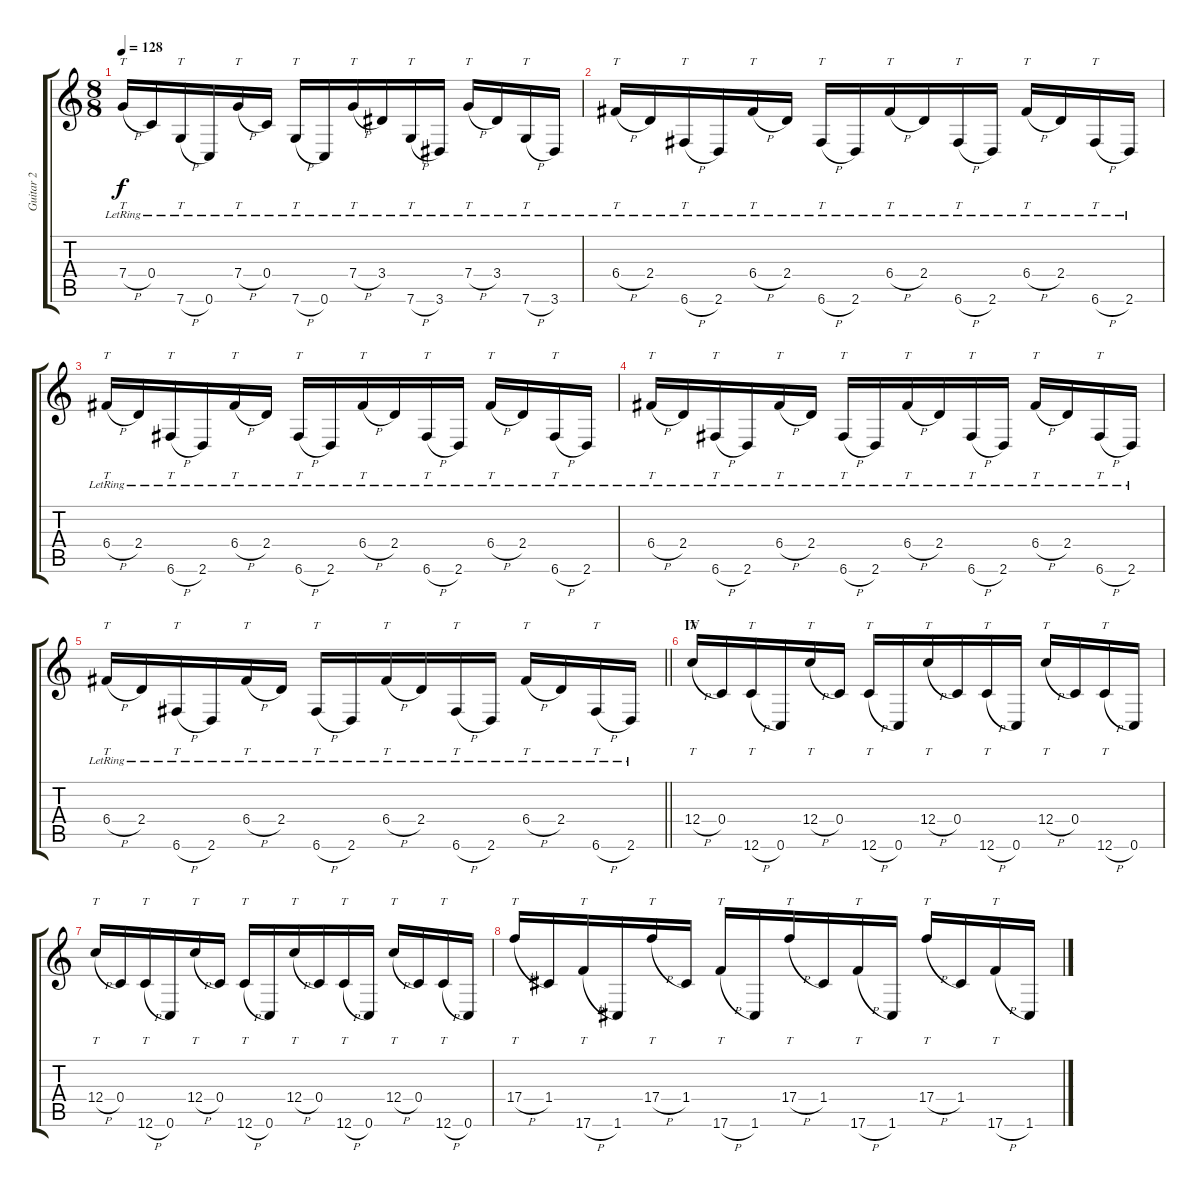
\track ("Guitar 2" "Guitar 2") {instrument electricguitarjazz}
\staff {score tabs}
\tuning (D4 A3 F3 C3 G2 C2) {hide}
\ts (8 8)
\tempo 128
\clef g2
\ks c
7.4{h lr}.16{tt dy f} 0.4{lr}.16 7.6{h lr}.16{tt} 0.6{lr}.16 7.4{h lr}.16{tt} 0.4{lr}.16 7.6{h lr}.16{tt} 0.6{lr}.16 7.4{h lr}.16{tt} 3.4{lr}.16 7.6{h lr}.16{tt} 3.6{lr}.16 7.4{h lr}.16{tt} 3.4{lr}.16 7.6{h lr}.16{tt} 3.6{lr}.16 |
6.4{h lr}.16{tt} 2.4{lr}.16 6.6{h lr}.16{tt} 2.6{lr}.16 6.4{h lr}.16{tt} 2.4{lr}.16 6.6{h lr}.16{tt} 2.6{lr}.16 6.4{h lr}.16{tt} 2.4{lr}.16 6.6{h lr}.16{tt} 2.6{lr}.16 6.4{h lr}.16{tt} 2.4{lr}.16 6.6{h lr}.16{tt} 2.6{lr}.16 |
6.4{h lr}.16{tt} 2.4{lr}.16 6.6{h lr}.16{tt} 2.6{lr}.16 6.4{h lr}.16{tt} 2.4{lr}.16 6.6{h lr}.16{tt} 2.6{lr}.16 6.4{h lr}.16{tt} 2.4{lr}.16 6.6{h lr}.16{tt} 2.6{lr}.16 6.4{h lr}.16{tt} 2.4{lr}.16 6.6{h lr}.16{tt} 2.6{lr}.16 |
6.4{h lr}.16{tt} 2.4{lr}.16 6.6{h lr}.16{tt} 2.6{lr}.16 6.4{h lr}.16{tt} 2.4{lr}.16 6.6{h lr}.16{tt} 2.6{lr}.16 6.4{h lr}.16{tt} 2.4{lr}.16 6.6{h lr}.16{tt} 2.6{lr}.16 6.4{h lr}.16{tt} 2.4{lr}.16 6.6{h lr}.16{tt} 2.6{lr}.16 |
\barLineRight lightlight
6.4{h lr}.16{tt} 2.4{lr}.16 6.6{h lr}.16{tt} 2.6{lr}.16 6.4{h lr}.16{tt} 2.4{lr}.16 6.6{h lr}.16{tt} 2.6{lr}.16 6.4{h lr}.16{tt} 2.4{lr}.16 6.6{h lr}.16{tt} 2.6{lr}.16 6.4{h lr}.16{tt} 2.4{lr}.16 6.6{h lr}.16{tt} 2.6{lr}.16 |
\section ("" "IV")
12.4{h}.16{tt instrument overdrivenguitar} 0.4.16 12.6{h}.16{tt} 0.6.16 12.4{h}.16{tt} 0.4.16 12.6{h}.16{tt} 0.6.16 12.4{h}.16{tt} 0.4.16 12.6{h}.16{tt} 0.6.16 12.4{h}.16{tt} 0.4.16 12.6{h}.16{tt} 0.6.16 |
12.4{h}.16{tt} 0.4.16 12.6{h}.16{tt} 0.6.16 12.4{h}.16{tt} 0.4.16 12.6{h}.16{tt} 0.6.16 12.4{h}.16{tt} 0.4.16 12.6{h}.16{tt} 0.6.16 12.4{h}.16{tt} 0.4.16 12.6{h}.16{tt} 0.6.16 |
17.4{h}.16{tt} 1.4.16 17.6{h}.16{tt} 1.6.16 17.4{h}.16{tt} 1.4.16 17.6{h}.16{tt} 1.6.16 17.4{h}.16{tt} 1.4.16 17.6{h}.16{tt} 1.6.16 17.4{h}.16{tt} 1.4.16 17.6{h}.16{tt} 1.6.16
